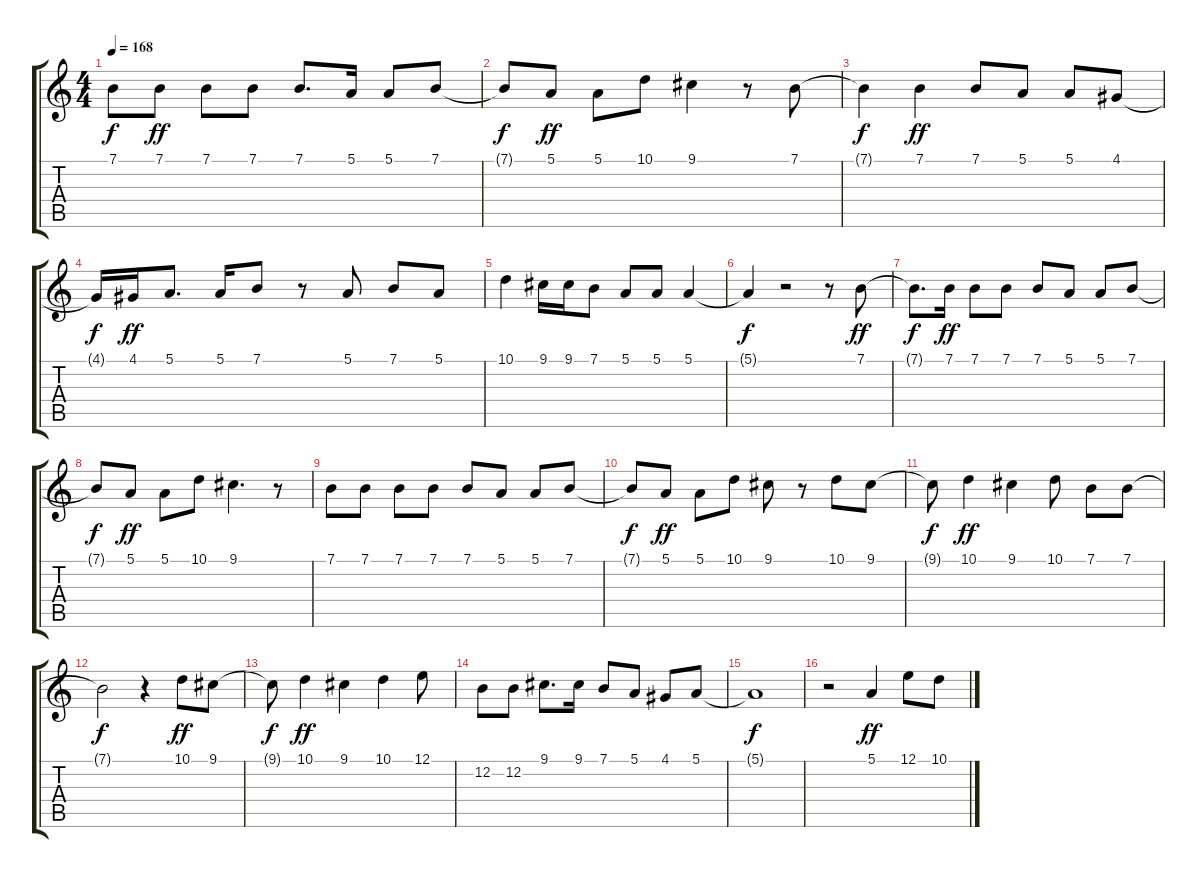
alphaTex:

\track "" {instrument clarinet}
\staff {score tabs}
\tuning (E4 B3 G3 D3 A2 E2) {hide}
\ts (4 4)
\tempo 168
\clef g2
\ks c
7.1{t}.8{dy f} 7.1.8{dy ff} 7.1.8 7.1.8 7.1.8{d} 5.1.16 5.1.8 7.1.8 |
7.1{t}.8{dy f} 5.1.8{dy ff} 5.1.8 10.1.8 9.1.4 r.8 7.1.8 |
7.1{t}.4{dy f} 7.1.4{dy ff} 7.1.8 5.1.8 5.1.8 4.1.8 |
4.1{t}.16{dy f} 4.1.16{dy ff} 5.1.8{d} 5.1.16 7.1.8 r.8 5.1.8 7.1.8 5.1.8 |
10.1.4 9.1.16 9.1.16 7.1.8 5.1.8 5.1.8 5.1.4 |
5.1{t}.4{dy f} r.2 r.8 7.1.8{dy ff} |
7.1{t}.8{d dy f} 7.1.16{dy ff} 7.1.8 7.1.8 7.1.8 5.1.8 5.1.8 7.1.8 |
7.1{t}.8{dy f} 5.1.8{dy ff} 5.1.8 10.1.8 9.1.4{d} r.8 |
7.1.8 7.1.8 7.1.8 7.1.8 7.1.8 5.1.8 5.1.8 7.1.8 |
7.1{t}.8{dy f} 5.1.8{dy ff} 5.1.8 10.1.8 9.1.8 r.8 10.1.8 9.1.8 |
9.1{t}.8{dy f} 10.1.4{dy ff} 9.1.4 10.1.8 7.1.8 7.1.8 |
7.1{t}.2{dy f} r.4 10.1.8{dy ff} 9.1.8 |
9.1{t}.8{dy f} 10.1.4{dy ff} 9.1.4 10.1.4 12.1.8 |
12.2.8 12.2.8 9.1.8{d} 9.1.16 7.1.8 5.1.8 4.1.8 5.1.8 |
5.1{t}.1{dy f} |
r.2 5.1.4{dy ff} 12.1.8 10.1.8
